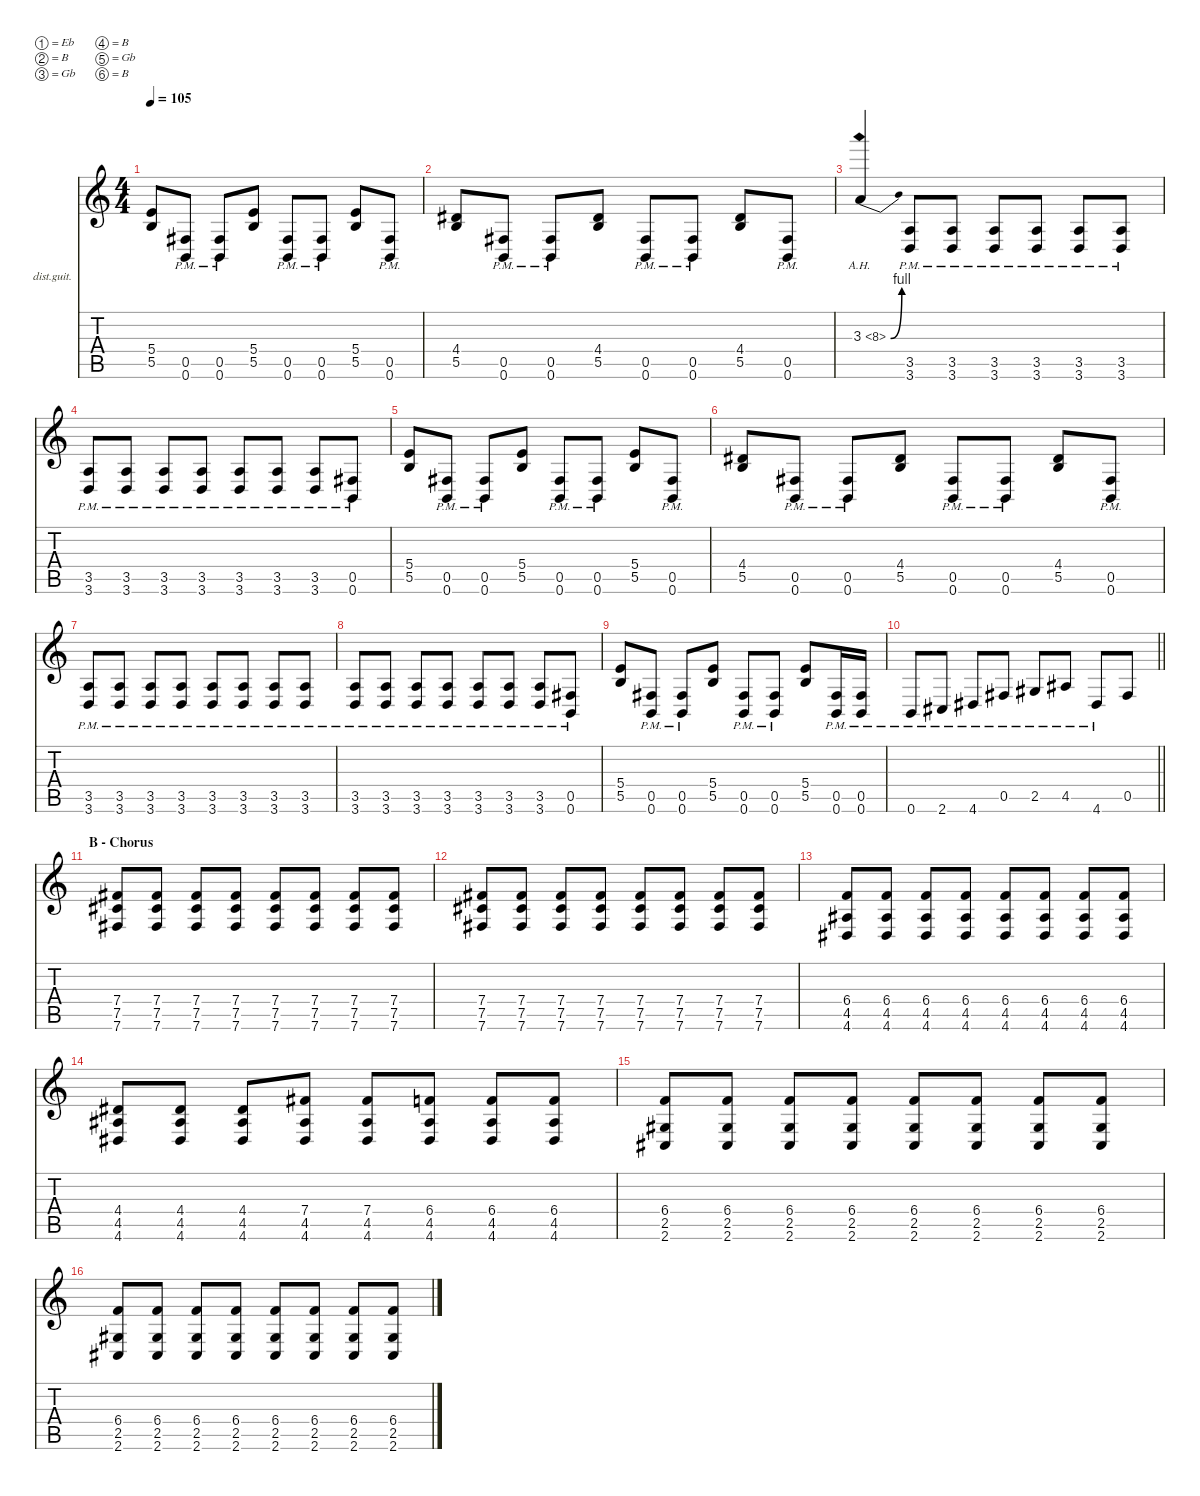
\defaultSystemsLayout 4
\hideDynamics
\bracketExtendMode nobrackets
\firstSystemTrackNameOrientation horizontal
\otherSystemsTrackNameOrientation horizontal
\track ("Guitar II" "dist.guit.") {instrument distortionguitar}
\staff {score tabs}
\tuning (Eb4 B3 Gb3 B2 Gb2 B1)
\ts (4 4)
\tempo 105
\clef g2
\ks c
(5.4 5.5).8{dy f} (0.5{pm acc #} 0.6{pm}).8 (0.5{pm acc #} 0.6{pm}).8 (5.4 5.5).8 (0.5{pm acc #} 0.6{pm}).8 (0.5{pm acc #} 0.6{pm}).8 (5.4 5.5).8 (0.5{pm acc #} 0.6{pm}).8 |
(4.4{acc #} 5.5).8 (0.5{pm acc #} 0.6{pm}).8 (0.5{pm acc #} 0.6{pm}).8 (4.4{acc #} 5.5).8 (0.5{pm acc #} 0.6{pm}).8 (0.5{pm acc #} 0.6{pm}).8 (4.4{acc #} 5.5).8 (0.5{pm acc #} 0.6{pm}).8 |
3.3{be (bend 0 0 15 4) ah 5}.4 (3.5{pm} 3.6{pm}).8 (3.5{pm} 3.6{pm}).8 (3.5{pm} 3.6{pm}).8 (3.5{pm} 3.6{pm}).8 (3.5{pm} 3.6{pm}).8 (3.5{pm} 3.6{pm}).8 |
(3.5{pm} 3.6{pm}).8 (3.5{pm} 3.6{pm}).8 (3.5{pm} 3.6{pm}).8 (3.5{pm} 3.6{pm}).8 (3.5{pm} 3.6{pm}).8 (3.5{pm} 3.6{pm}).8 (3.5{pm} 3.6{pm}).8 (0.5{pm acc #} 0.6{pm}).8 |
(5.4 5.5).8 (0.5{pm acc #} 0.6{pm}).8 (0.5{pm acc #} 0.6{pm}).8 (5.4 5.5).8 (0.5{pm acc #} 0.6{pm}).8 (0.5{pm acc #} 0.6{pm}).8 (5.4 5.5).8 (0.5{pm acc #} 0.6{pm}).8 |
(4.4{acc #} 5.5).8 (0.5{pm acc #} 0.6{pm}).8 (0.5{pm acc #} 0.6{pm}).8 (4.4{acc #} 5.5).8 (0.5{pm acc #} 0.6{pm}).8 (0.5{pm acc #} 0.6{pm}).8 (4.4{acc #} 5.5).8 (0.5{pm acc #} 0.6{pm}).8 |
(3.5{pm} 3.6{pm}).8 (3.5{pm} 3.6{pm}).8 (3.5{pm} 3.6{pm}).8 (3.5{pm} 3.6{pm}).8 (3.5{pm} 3.6{pm}).8 (3.5{pm} 3.6{pm}).8 (3.5{pm} 3.6{pm}).8 (3.5{pm} 3.6{pm}).8 |
(3.5{pm} 3.6{pm}).8 (3.5{pm} 3.6{pm}).8 (3.5{pm} 3.6{pm}).8 (3.5{pm} 3.6{pm}).8 (3.5{pm} 3.6{pm}).8 (3.5{pm} 3.6{pm}).8 (3.5{pm} 3.6{pm}).8 (0.5{pm acc #} 0.6{pm}).8 |
(5.4 5.5).8 (0.5{pm acc #} 0.6{pm}).8 (0.5{pm acc #} 0.6{pm}).8 (5.4 5.5).8 (0.5{pm acc #} 0.6{pm}).8 (0.5{pm acc #} 0.6{pm}).8 (5.4 5.5).8 (0.5{pm acc #} 0.6{pm}).16 (0.5{pm acc #} 0.6{pm}).16 |
\barLineRight lightlight
0.6{pm}.8 2.6{pm acc #}.8 4.6{pm acc #}.8 0.5{pm acc #}.8 2.5{pm acc #}.8 4.5{pm acc #}.8 4.6{pm acc #}.8 0.5{acc #}.8 |
\section ("" "B - Chorus")
(7.4{acc #} 7.5{acc #} 7.6{acc #}).8 (7.4{acc #} 7.5{acc #} 7.6{acc #}).8 (7.4{acc #} 7.5{acc #} 7.6{acc #}).8 (7.4{acc #} 7.5{acc #} 7.6{acc #}).8 (7.4{acc #} 7.5{acc #} 7.6{acc #}).8 (7.4{acc #} 7.5{acc #} 7.6{acc #}).8 (7.4{acc #} 7.5{acc #} 7.6{acc #}).8 (7.4{acc #} 7.5{acc #} 7.6{acc #}).8 |
(7.4{acc #} 7.5{acc #} 7.6{acc #}).8 (7.4{acc #} 7.5{acc #} 7.6{acc #}).8 (7.4{acc #} 7.5{acc #} 7.6{acc #}).8 (7.4{acc #} 7.5{acc #} 7.6{acc #}).8 (7.4{acc #} 7.5{acc #} 7.6{acc #}).8 (7.4{acc #} 7.5{acc #} 7.6{acc #}).8 (7.4{acc #} 7.5{acc #} 7.6{acc #}).8 (7.4{acc #} 7.5{acc #} 7.6{acc #}).8 |
(6.4 4.5{acc #} 4.6{acc #}).8 (6.4 4.5{acc #} 4.6{acc #}).8 (6.4 4.5{acc #} 4.6{acc #}).8 (6.4 4.5{acc #} 4.6{acc #}).8 (6.4 4.5{acc #} 4.6{acc #}).8 (6.4 4.5{acc #} 4.6{acc #}).8 (6.4 4.5{acc #} 4.6{acc #}).8 (6.4 4.5{acc #} 4.6{acc #}).8 |
(4.4{acc #} 4.5{acc #} 4.6{acc #}).8 (4.4{acc #} 4.5{acc #} 4.6{acc #}).8 (4.4{acc #} 4.5{acc #} 4.6{acc #}).8 (7.4{acc #} 4.5{acc #} 4.6{acc #}).8 (7.4{acc #} 4.5{acc #} 4.6{acc #}).8 (6.4 4.5{acc #} 4.6{acc #}).8 (6.4 4.5{acc #} 4.6{acc #}).8 (6.4 4.5{acc #} 4.6{acc #}).8 |
(6.4 2.5{acc #} 2.6{acc #}).8 (6.4 2.5{acc #} 2.6{acc #}).8 (6.4 2.5{acc #} 2.6{acc #}).8 (6.4 2.5{acc #} 2.6{acc #}).8 (6.4 2.5{acc #} 2.6{acc #}).8 (6.4 2.5{acc #} 2.6{acc #}).8 (6.4 2.5{acc #} 2.6{acc #}).8 (6.4 2.5{acc #} 2.6{acc #}).8 |
(6.4 2.5{acc #} 2.6{acc #}).8 (6.4 2.5{acc #} 2.6{acc #}).8 (6.4 2.5{acc #} 2.6{acc #}).8 (6.4 2.5{acc #} 2.6{acc #}).8 (6.4 2.5{acc #} 2.6{acc #}).8 (6.4 2.5{acc #} 2.6{acc #}).8 (6.4 2.5{acc #} 2.6{acc #}).8 (6.4 2.5{acc #} 2.6{acc #}).8
